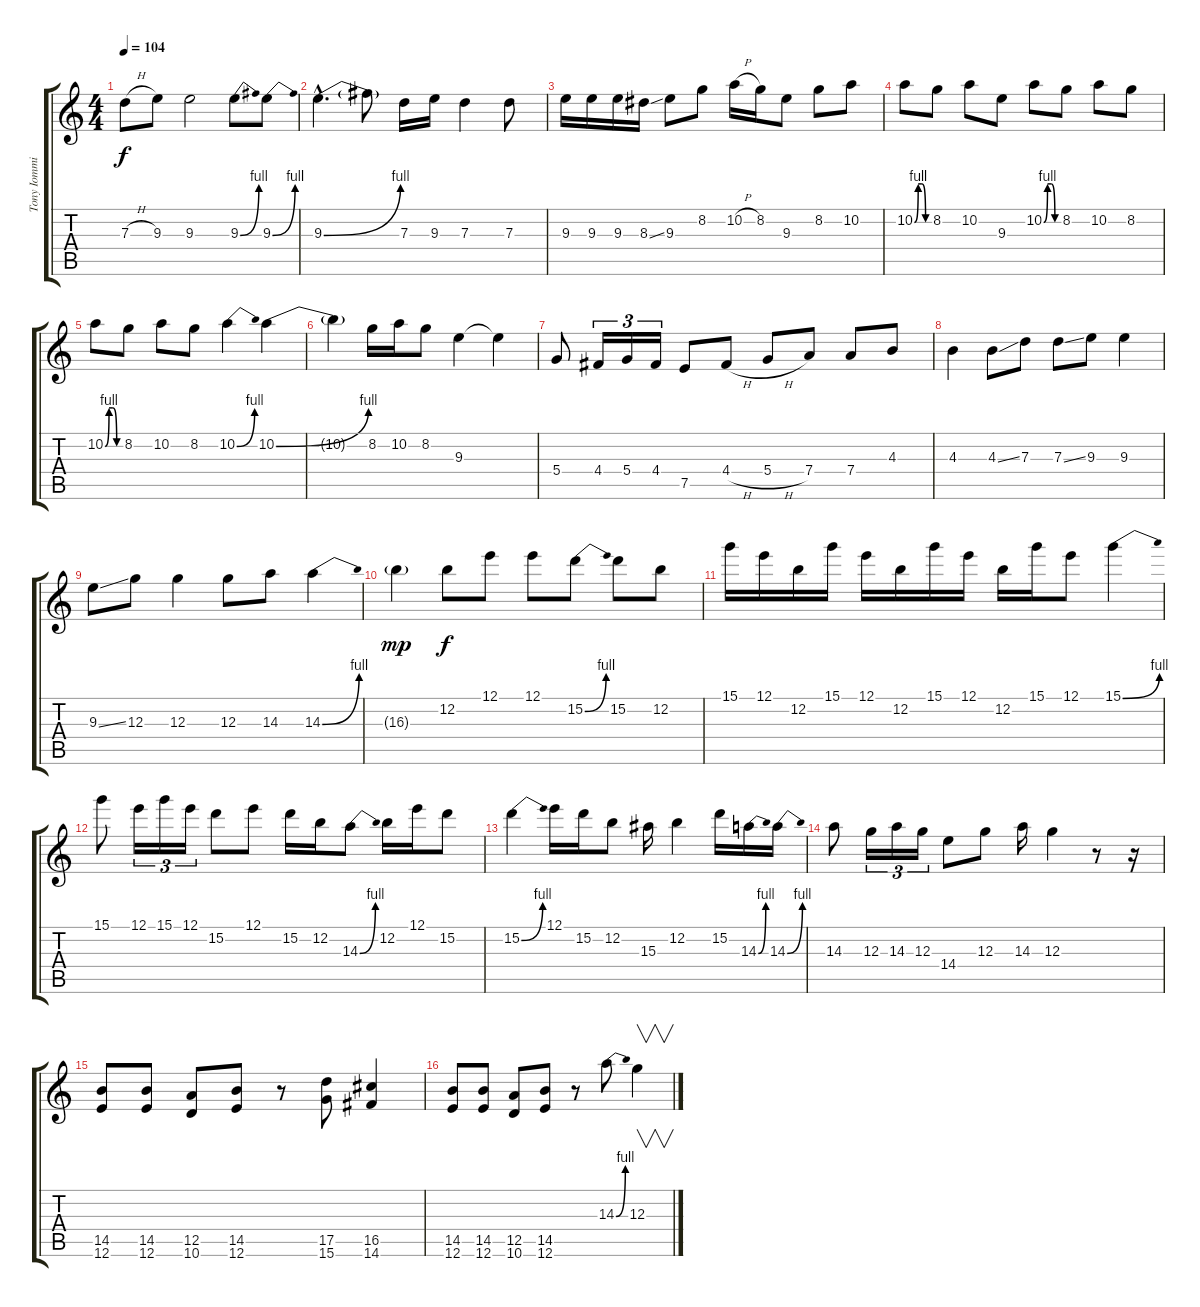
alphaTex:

\track ("Tony Iommi" "Tony Iommi") {instrument distortionguitar}
\staff {score tabs}
\tuning (E4 B3 G3 D3 A2 E2) {hide}
\ts (4 4)
\tempo 104
\clef g2
\ks c
7.3{h}.8{dy f} 9.3.8 9.3.2 9.3{be (bend 0 0 60 4)}.8 9.3{be (bend 0 0 60 4)}.8 |
9.3{be (bend 0 0 60 4) hac}.4{d} 9.3{t}.8 7.3.16 9.3.16 7.3.4 7.3.8 |
9.3.16 9.3.16 9.3.16 8.3{ss}.16 9.3.8 8.2.8 10.2{h}.16 8.2.16 9.3.8 8.2.8 10.2.8 |
10.2{be (custom 0 0 15 4 30 4 45 0 60 0)}.8 8.2.8 10.2.8 9.3.8 10.2{be (custom 0 0 15 4 30 4 45 0 60 0)}.8 8.2.8 10.2.8 8.2.8 |
10.2{be (custom 0 0 15 4 30 4 45 0 60 0)}.8 8.2.8 10.2.8 8.2.8 10.2{be (bend 0 0 60 4)}.4 10.2{be (bend 0 0 60 4)}.4 |
10.2{t}.4 8.2.16 10.2.16 8.2.8 9.3.4 9.3{t}.4 |
5.4.8 4.4.16{tu (3 2)} 5.4.16{tu (3 2)} 4.4.16{tu (3 2)} 7.5.8 4.4{h}.8 5.4{h}.8 7.4.8 7.4.8 4.3.8 |
4.3.4 4.3{ss}.8 7.3.8 7.3{ss}.8 9.3.8 9.3.4 |
9.3{ss}.8 12.3.8 12.3.4 12.3.8 14.3.8 14.3{be (bend 0 0 60 4)}.4 |
16.3{g}.4{dy mp} 12.2.8{dy f} 12.1.8 12.1.8 15.2{be (bend 0 0 60 4)}.8 15.2.8 12.2.8 |
15.1.16 12.1.16 12.2.16 15.1.16 12.1.16 12.2.16 15.1.16 12.1.16 12.2.16 15.1.16 12.1.8 15.1{be (bend 0 0 60 4)}.4 |
15.1.8 12.1.16{tu (3 2)} 15.1.16{tu (3 2)} 12.1.16{tu (3 2)} 15.2.8 12.1.8 15.2.16 12.2.16 14.3{be (bend 0 0 60 4)}.8 12.2.16 12.1.16 15.2.8 |
15.2{be (bend 0 0 60 4)}.4 12.1.16 15.2.16 12.2.8 15.3.16 12.2.4 15.2.16 14.3{be (bend 0 0 60 4)}.16 14.3{be (bend 0 0 60 4)}.16 |
14.3.8 12.3.16{tu (3 2)} 14.3.16{tu (3 2)} 12.3.16{tu (3 2)} 14.4.8 12.3.8 14.3.16 12.3.4 r.8 r.16 |
(14.5 12.6).8 (14.5 12.6).8 (12.5 10.6).8 (14.5 12.6).8 r.8 (17.5 15.6).8 (16.5 14.6).4 |
(14.5 12.6).8 (14.5 12.6).8 (12.5 10.6).8 (14.5 12.6).8 r.8 14.3{be (bend 0 0 60 4)}.8 12.3.4{v}
